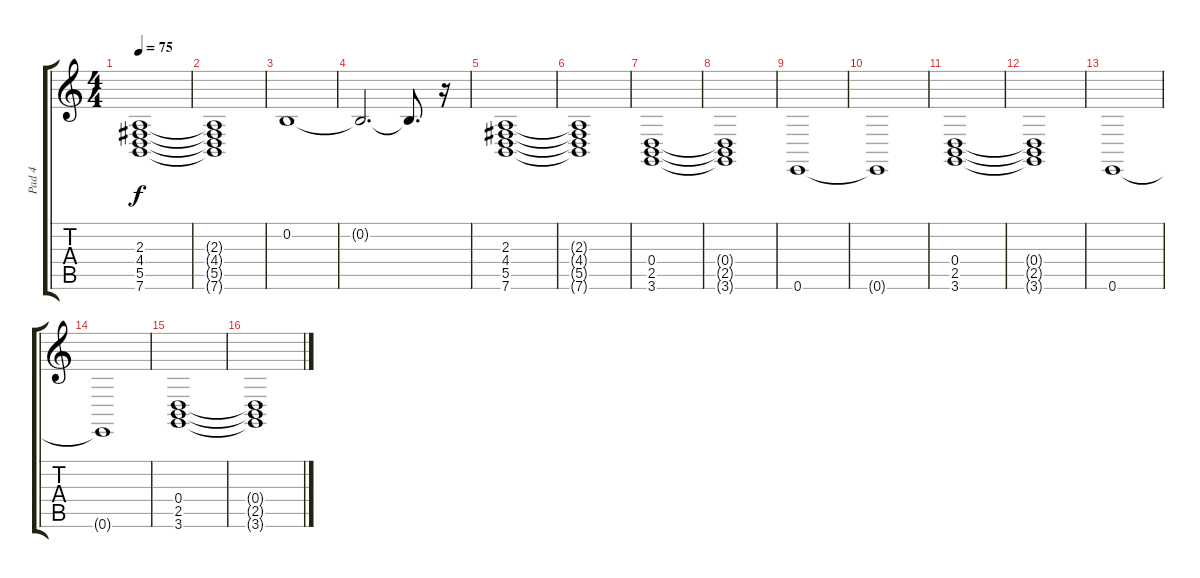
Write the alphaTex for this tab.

\track ("Pad 4" "Pad 4") {instrument pad4choir}
\staff {score tabs}
\tuning (E4 B3 G3 D3 A2 E2) {hide}
\ts (4 4)
\tempo 75
\clef g2
\ks c
(2.3 4.4 5.5 7.6).1{dy f} |
(2.3{t} 4.4{t} 5.5{t} 7.6{t}).1 |
0.2.1 |
0.2{t}.2{d} 0.2{t}.8{d} r.16 |
(2.3 4.4 5.5 7.6).1 |
(2.3{t} 4.4{t} 5.5{t} 7.6{t}).1 |
(0.4 2.5 3.6).1 |
(0.4{t} 2.5{t} 3.6{t}).1 |
0.6.1 |
0.6{t}.1 |
(0.4 2.5 3.6).1 |
(0.4{t} 2.5{t} 3.6{t}).1 |
0.6.1 |
0.6{t}.1 |
(0.4 2.5 3.6).1 |
(0.4{t} 2.5{t} 3.6{t}).1
